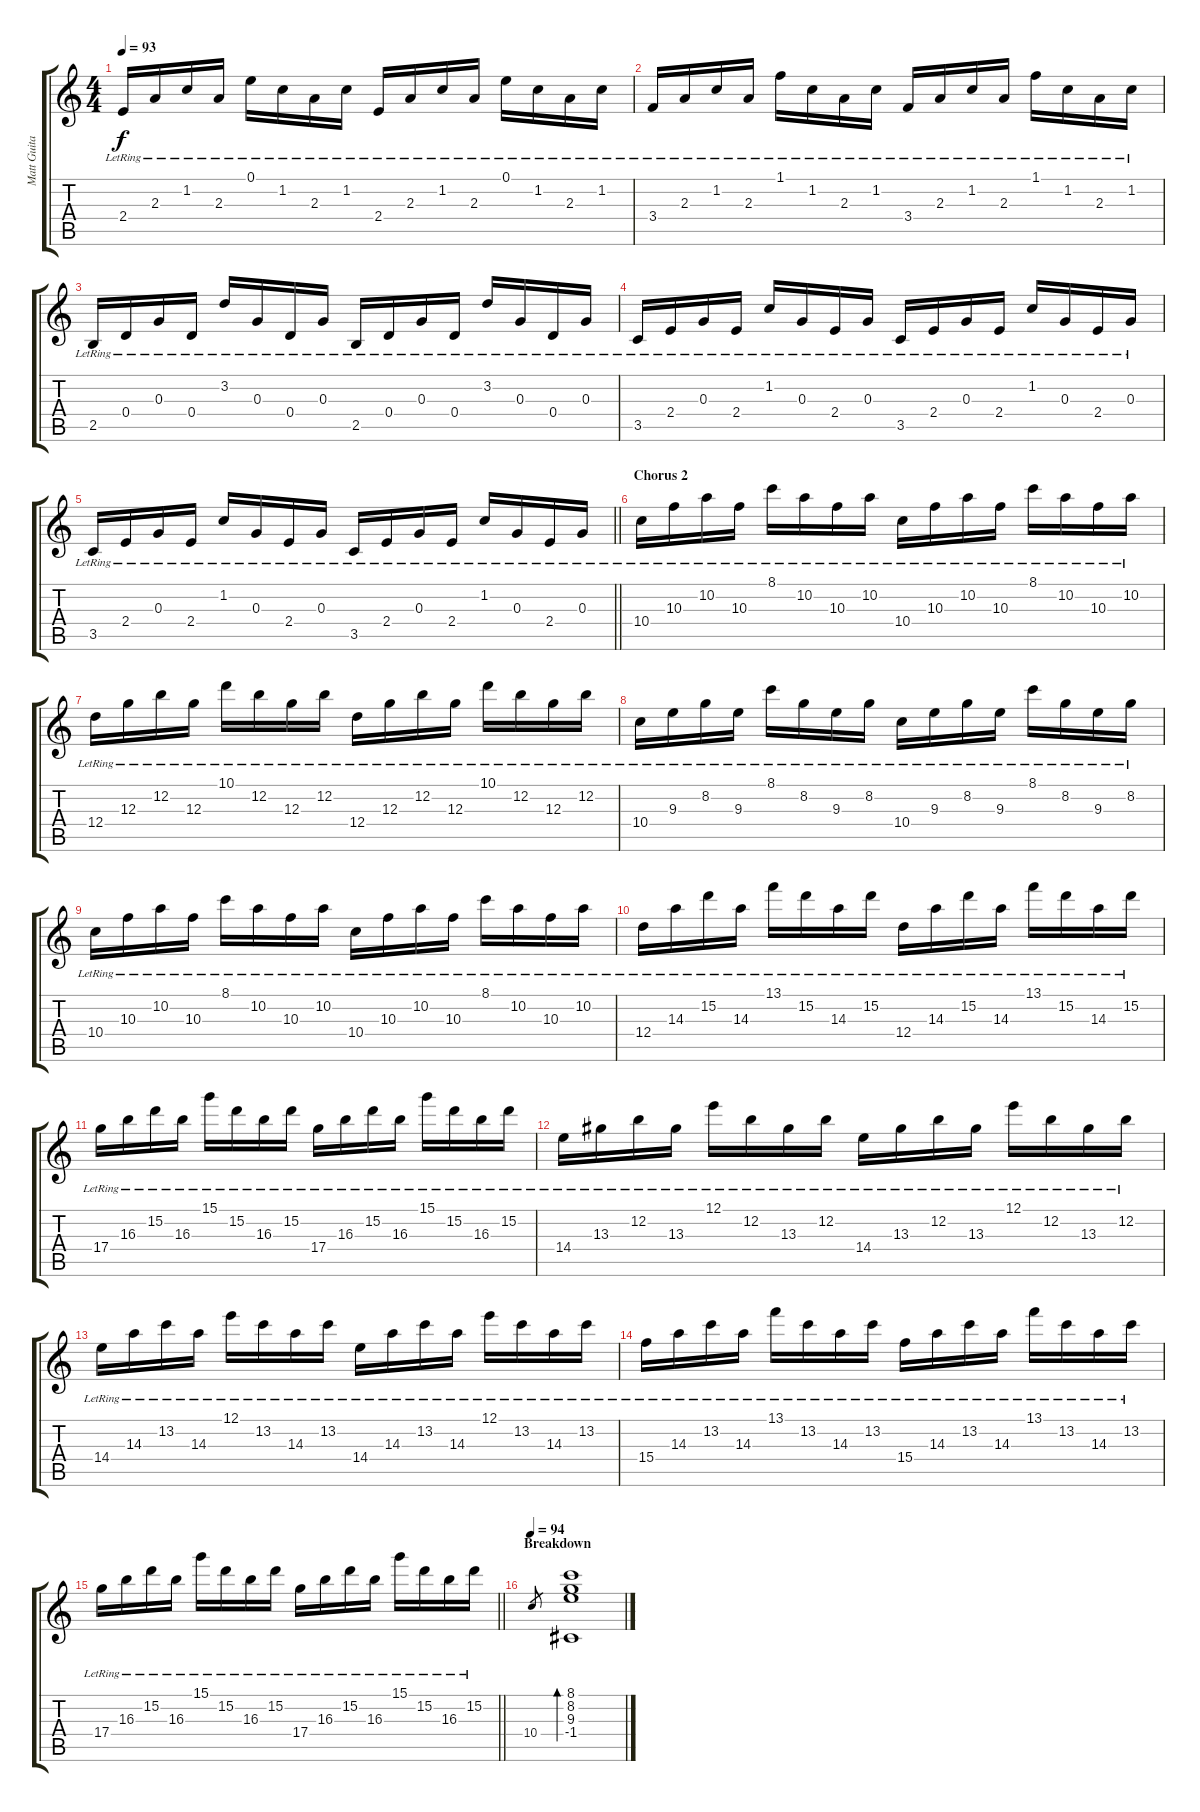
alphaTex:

\track ("Matt Guitar 2" "Matt Guita") {instrument overdrivenguitar}
\staff {score tabs}
\tuning (E4 B3 G3 D3 A2 E2) {hide}
\ts (4 4)
\tempo 93
\clef g2
\ks c
2.4{lr}.16{dy f} 2.3{lr}.16 1.2{lr}.16 2.3{lr}.16 0.1{lr}.16 1.2{lr}.16 2.3{lr}.16 1.2{lr}.16 2.4{lr}.16 2.3{lr}.16 1.2{lr}.16 2.3{lr}.16 0.1{lr}.16 1.2{lr}.16 2.3{lr}.16 1.2{lr}.16 |
3.4{lr}.16 2.3{lr}.16 1.2{lr}.16 2.3{lr}.16 1.1{lr}.16 1.2{lr}.16 2.3{lr}.16 1.2{lr}.16 3.4{lr}.16 2.3{lr}.16 1.2{lr}.16 2.3{lr}.16 1.1{lr}.16 1.2{lr}.16 2.3{lr}.16 1.2{lr}.16 |
2.5{lr}.16 0.4{lr}.16 0.3{lr}.16 0.4{lr}.16 3.2{lr}.16 0.3{lr}.16 0.4{lr}.16 0.3{lr}.16 2.5{lr}.16 0.4{lr}.16 0.3{lr}.16 0.4{lr}.16 3.2{lr}.16 0.3{lr}.16 0.4{lr}.16 0.3{lr}.16 |
3.5{lr}.16 2.4{lr}.16 0.3{lr}.16 2.4{lr}.16 1.2{lr}.16 0.3{lr}.16 2.4{lr}.16 0.3{lr}.16 3.5{lr}.16 2.4{lr}.16 0.3{lr}.16 2.4{lr}.16 1.2{lr}.16 0.3{lr}.16 2.4{lr}.16 0.3{lr}.16 |
\barLineRight lightlight
3.5{lr}.16 2.4{lr}.16 0.3{lr}.16 2.4{lr}.16 1.2{lr}.16 0.3{lr}.16 2.4{lr}.16 0.3{lr}.16 3.5{lr}.16 2.4{lr}.16 0.3{lr}.16 2.4{lr}.16 1.2{lr}.16 0.3{lr}.16 2.4{lr}.16 0.3{lr}.16 |
\section ("" "Chorus 2")
10.4{lr}.16 10.3{lr}.16 10.2{lr}.16 10.3{lr}.16 8.1{lr}.16 10.2{lr}.16 10.3{lr}.16 10.2{lr}.16 10.4{lr}.16 10.3{lr}.16 10.2{lr}.16 10.3{lr}.16 8.1{lr}.16 10.2{lr}.16 10.3{lr}.16 10.2{lr}.16 |
12.4{lr}.16 12.3{lr}.16 12.2{lr}.16 12.3{lr}.16 10.1{lr}.16 12.2{lr}.16 12.3{lr}.16 12.2{lr}.16 12.4{lr}.16 12.3{lr}.16 12.2{lr}.16 12.3{lr}.16 10.1{lr}.16 12.2{lr}.16 12.3{lr}.16 12.2{lr}.16 |
10.4{lr}.16 9.3{lr}.16 8.2{lr}.16 9.3{lr}.16 8.1{lr}.16 8.2{lr}.16 9.3{lr}.16 8.2{lr}.16 10.4{lr}.16 9.3{lr}.16 8.2{lr}.16 9.3{lr}.16 8.1{lr}.16 8.2{lr}.16 9.3{lr}.16 8.2{lr}.16 |
10.4{lr}.16 10.3{lr}.16 10.2{lr}.16 10.3{lr}.16 8.1{lr}.16 10.2{lr}.16 10.3{lr}.16 10.2{lr}.16 10.4{lr}.16 10.3{lr}.16 10.2{lr}.16 10.3{lr}.16 8.1{lr}.16 10.2{lr}.16 10.3{lr}.16 10.2{lr}.16 |
12.4{lr}.16 14.3{lr}.16 15.2{lr}.16 14.3{lr}.16 13.1{lr}.16 15.2{lr}.16 14.3{lr}.16 15.2{lr}.16 12.4{lr}.16 14.3{lr}.16 15.2{lr}.16 14.3{lr}.16 13.1{lr}.16 15.2{lr}.16 14.3{lr}.16 15.2{lr}.16 |
17.4{lr}.16 16.3{lr}.16 15.2{lr}.16 16.3{lr}.16 15.1{lr}.16 15.2{lr}.16 16.3{lr}.16 15.2{lr}.16 17.4{lr}.16 16.3{lr}.16 15.2{lr}.16 16.3{lr}.16 15.1{lr}.16 15.2{lr}.16 16.3{lr}.16 15.2{lr}.16 |
14.4{lr}.16 13.3{lr}.16 12.2{lr}.16 13.3{lr}.16 12.1{lr}.16 12.2{lr}.16 13.3{lr}.16 12.2{lr}.16 14.4{lr}.16 13.3{lr}.16 12.2{lr}.16 13.3{lr}.16 12.1{lr}.16 12.2{lr}.16 13.3{lr}.16 12.2{lr}.16 |
14.4{lr}.16 14.3{lr}.16 13.2{lr}.16 14.3{lr}.16 12.1{lr}.16 13.2{lr}.16 14.3{lr}.16 13.2{lr}.16 14.4{lr}.16 14.3{lr}.16 13.2{lr}.16 14.3{lr}.16 12.1{lr}.16 13.2{lr}.16 14.3{lr}.16 13.2{lr}.16 |
15.4{lr}.16 14.3{lr}.16 13.2{lr}.16 14.3{lr}.16 13.1{lr}.16 13.2{lr}.16 14.3{lr}.16 13.2{lr}.16 15.4{lr}.16 14.3{lr}.16 13.2{lr}.16 14.3{lr}.16 13.1{lr}.16 13.2{lr}.16 14.3{lr}.16 13.2{lr}.16 |
\barLineRight lightlight
17.4{lr}.16 16.3{lr}.16 15.2{lr}.16 16.3{lr}.16 15.1{lr}.16 15.2{lr}.16 16.3{lr}.16 15.2{lr}.16 17.4{lr}.16 16.3{lr}.16 15.2{lr}.16 16.3{lr}.16 15.1{lr}.16 15.2{lr}.16 16.3{lr}.16 15.2{lr}.16 |
\section ("" "Breakdown")
\tempo 94
10.4.8{gr} (8.1 8.2 9.3 -1.4).1{bd 480 volume 0}
